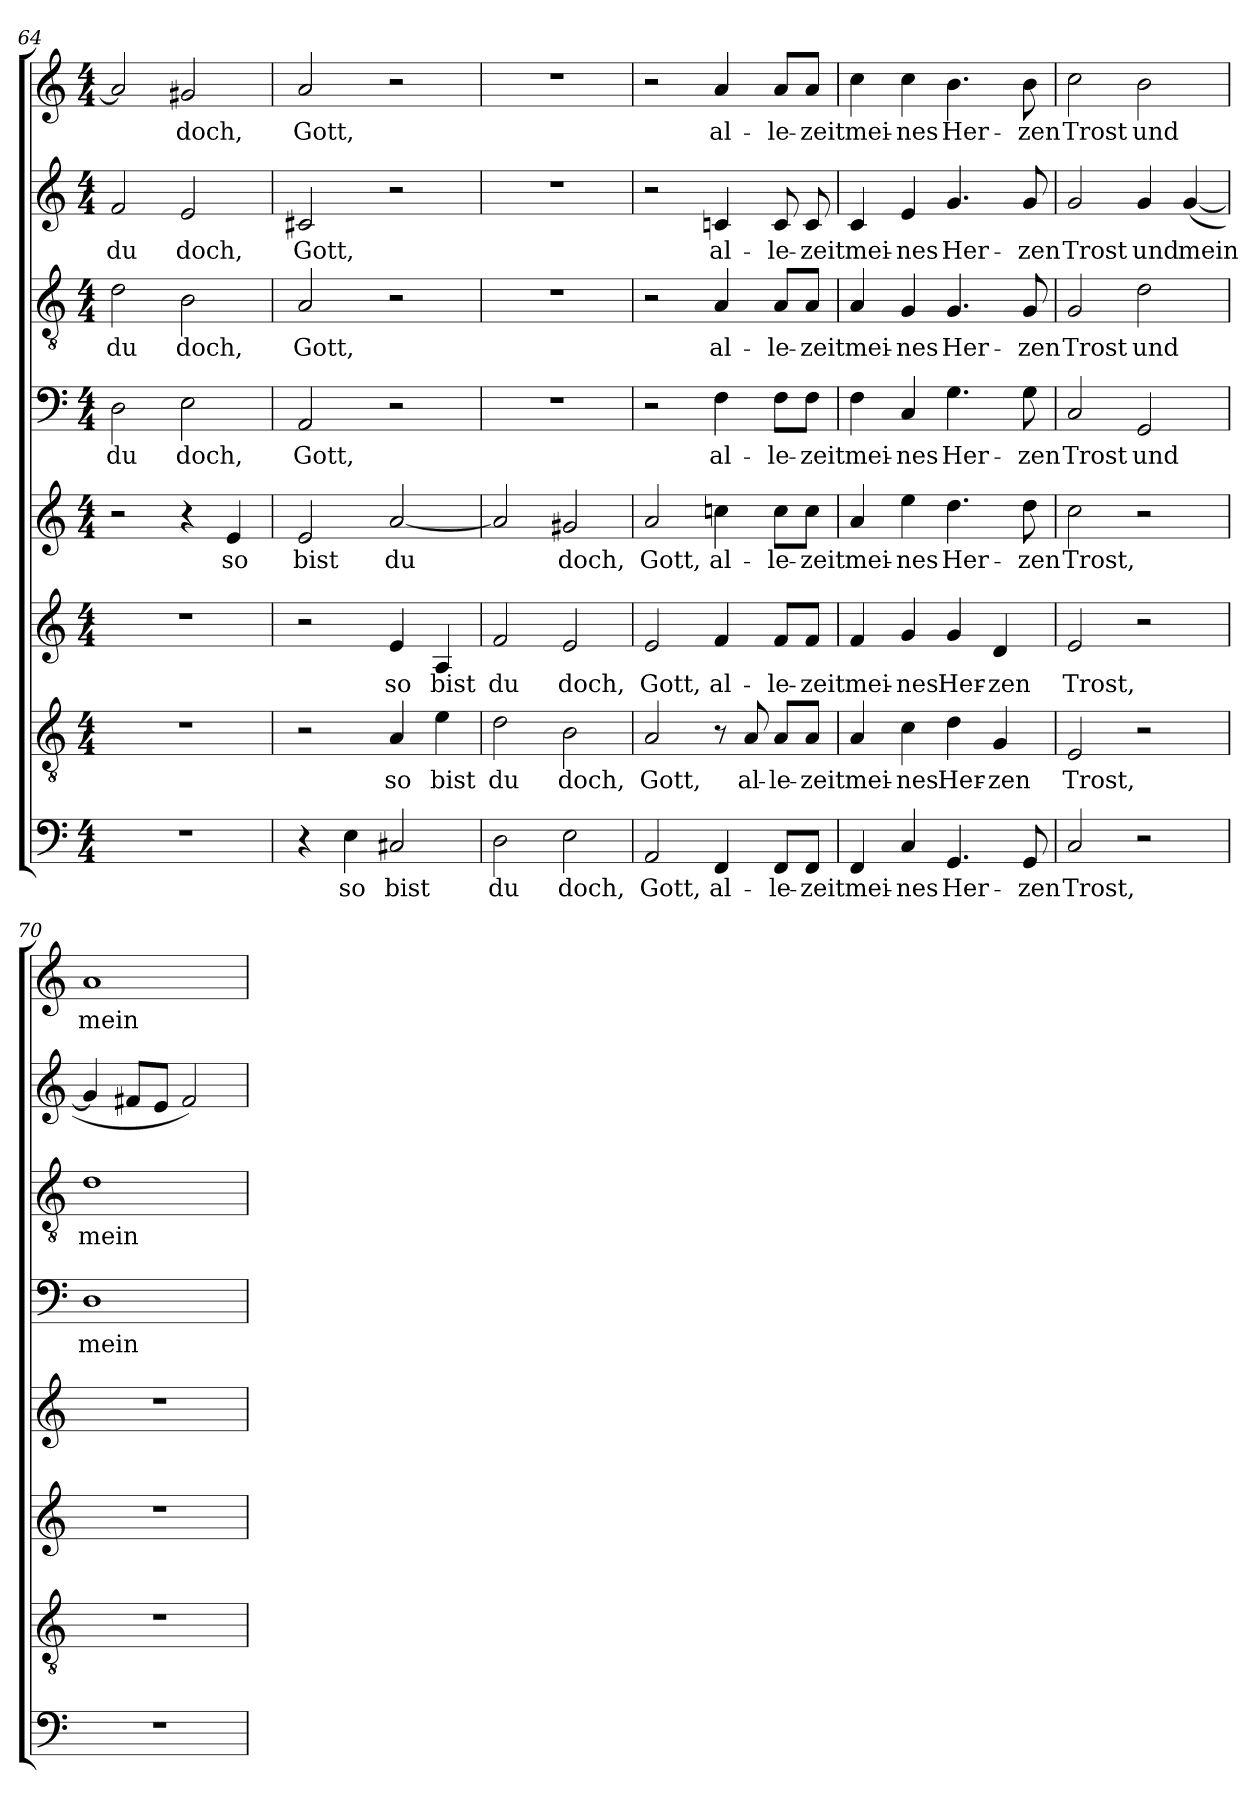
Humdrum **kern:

**kern	**text	**kern	**text	**kern	**text	**kern	**text	**kern	**text	**kern	**text	**kern	**text	**kern	**text
*part8	*part8	*part7	*part7	*part6	*part6	*part5	*part5	*part4	*part4	*part3	*part3	*part2	*part2	*part1	*part1
*staff8	*staff8	*staff7	*staff7	*staff6	*staff6	*staff5	*staff5	*staff4	*staff4	*staff3	*staff3	*staff2	*staff2	*staff1	*staff1
*clefF4	*	*clefGv2	*	*clefG2	*	*clefG2	*	*clefF4	*	*clefGv2	*	*clefG2	*	*clefG2	*
*k[]	*	*k[]	*	*k[]	*	*k[]	*	*k[]	*	*k[]	*	*k[]	*	*k[]	*
*C:	*	*C:	*	*C:	*	*C:	*	*C:	*	*C:	*	*C:	*	*C:	*
*M4/4	*	*M4/4	*	*M4/4	*	*M4/4	*	*M4/4	*	*M4/4	*	*M4/4	*	*M4/4	*
=64	=64	=64	=64	=64	=64	=64	=64	=64	=64	=64	=64	=64	=64	=64	=64
!	!	!	!	!	!	!	!	!	!LO:LY:b	!	!LO:LY:b	!	!LO:LY:b	!	!
1r	.	1r	.	1r	.	2r	.	2D\	du	2d\	du	2f/	du	2a/]	.
!	!	!	!	!	!	!	!	!	!LO:LY:b	!	!LO:LY:b	!	!LO:LY:b	!	!LO:LY:b
.	.	.	.	.	.	4r	.	2E\	doch,	2B\	doch,	2e/	doch,	2g#X/	doch,
!	!	!	!	!	!	!	!LO:LY:b	!	!	!	!	!	!	!	!
.	.	.	.	.	.	4e/	so	.	.	.	.	.	.	.	.
=65	=65	=65	=65	=65	=65	=65	=65	=65	=65	=65	=65	=65	=65	=65	=65
!	!	!	!	!	!	!	!LO:LY:b	!	!LO:LY:b	!	!LO:LY:b	!	!LO:LY:b	!	!LO:LY:b
4r	.	2r	.	2r	.	2e/	bist	2AA/	Gott,	2A/	Gott,	2c#X/	Gott,	2a/	Gott,
!	!LO:LY:b	!	!	!	!	!	!	!	!	!	!	!	!	!	!
4E\	so	.	.	.	.	.	.	.	.	.	.	.	.	.	.
!	!LO:LY:b	!	!LO:LY:b	!	!LO:LY:b	!	!LO:LY:b	!	!	!	!	!	!	!	!
2C#X/	bist	4A/	so	4e/	so	[2a/	du	2r	.	2r	.	2r	.	2r	.
!	!	!	!LO:LY:b	!	!LO:LY:b	!	!	!	!	!	!	!	!	!	!
.	.	4e\	bist	4A/	bist	.	.	.	.	.	.	.	.	.	.
=66	=66	=66	=66	=66	=66	=66	=66	=66	=66	=66	=66	=66	=66	=66	=66
!	!LO:LY:b	!	!LO:LY:b	!	!LO:LY:b	!	!	!	!	!	!	!	!	!	!
2D\	du	2d\	du	2f/	du	2a/]	.	1r	.	1r	.	1r	.	1r	.
!	!LO:LY:b	!	!LO:LY:b	!	!LO:LY:b	!	!LO:LY:b	!	!	!	!	!	!	!	!
2E\	doch,	2B\	doch,	2e/	doch,	2g#X/	doch,	.	.	.	.	.	.	.	.
=67	=67	=67	=67	=67	=67	=67	=67	=67	=67	=67	=67	=67	=67	=67	=67
!	!LO:LY:b	!	!LO:LY:b	!	!LO:LY:b	!	!LO:LY:b	!	!	!	!	!	!	!	!
2AA/	Gott,	2A/	Gott,	2e/	Gott,	2a/	Gott,	2r	.	2r	.	2r	.	2r	.
!	!LO:LY:b	!	!	!	!LO:LY:b	!	!LO:LY:b	!	!LO:LY:b	!	!LO:LY:b	!	!LO:LY:b	!	!LO:LY:b
4FF/	al-	8r	.	4f/	al-	4ccn\	al-	4F\	al-	4A/	al-	4cn/	al-	4a/	al-
!	!	!	!LO:LY:b	!	!	!	!	!	!	!	!	!	!	!	!
.	.	8A/	al-	.	.	.	.	.	.	.	.	.	.	.	.
!	!LO:LY:b	!	!LO:LY:b	!	!LO:LY:b	!	!LO:LY:b	!	!LO:LY:b	!	!LO:LY:b	!	!LO:LY:b	!	!LO:LY:b
8FF/L	-le-	8A/L	-le-	8f/L	-le-	8cc\L	-le-	8F\L	-le-	8A/L	-le-	8c/	-le-	8a/L	-le-
!	!LO:LY:b	!	!LO:LY:b	!	!LO:LY:b	!	!LO:LY:b	!	!LO:LY:b	!	!LO:LY:b	!	!LO:LY:b	!	!LO:LY:b
8FF/J	-zeit	8A/J	-zeit	8f/J	-zeit	8cc\J	-zeit	8F\J	-zeit	8A/J	-zeit	8c/	-zeit	8a/J	-zeit
=68	=68	=68	=68	=68	=68	=68	=68	=68	=68	=68	=68	=68	=68	=68	=68
!	!LO:LY:b	!	!LO:LY:b	!	!LO:LY:b	!	!LO:LY:b	!	!LO:LY:b	!	!LO:LY:b	!	!LO:LY:b	!	!LO:LY:b
4FF/	mei-	4A/	mei-	4f/	mei-	4a/	mei-	4F\	mei-	4A/	mei-	4c/	mei-	4cc\	mei-
!	!LO:LY:b	!	!LO:LY:b	!	!LO:LY:b	!	!LO:LY:b	!	!LO:LY:b	!	!LO:LY:b	!	!LO:LY:b	!	!LO:LY:b
4C/	-nes	4c\	-nes	4g/	-nes	4ee\	-nes	4C/	-nes	4G/	-nes	4e/	-nes	4cc\	-nes
!	!LO:LY:b	!	!LO:LY:b	!	!LO:LY:b	!	!LO:LY:b	!	!LO:LY:b	!	!LO:LY:b	!	!LO:LY:b	!	!LO:LY:b
4.GG/	Her-	4d\	Her-	4g/	Her-	4.dd\	Her-	4.G\	Her-	4.G/	Her-	4.g/	Her-	4.b\	Her-
!	!	!	!LO:LY:b	!	!LO:LY:b	!	!	!	!	!	!	!	!	!	!
.	.	4G/	-zen	4d/	-zen	.	.	.	.	.	.	.	.	.	.
!	!LO:LY:b	!	!	!	!	!	!LO:LY:b	!	!LO:LY:b	!	!LO:LY:b	!	!LO:LY:b	!	!LO:LY:b
8GG/	-zen	.	.	.	.	8dd\	-zen	8G\	-zen	8G/	-zen	8g/	-zen	8b\	-zen
!!LO:LB:g=z
=69	=69	=69	=69	=69	=69	=69	=69	=69	=69	=69	=69	=69	=69	=69	=69
!	!LO:LY:b	!	!LO:LY:b	!	!LO:LY:b	!	!LO:LY:b	!	!LO:LY:b	!	!LO:LY:b	!	!LO:LY:b	!	!LO:LY:b
2C/	Trost,	2E/	Trost,	2e/	Trost,	2cc\	Trost,	2C/	Trost	2G/	Trost	2g/	Trost	2cc\	Trost
!	!	!	!	!	!	!	!	!	!LO:LY:b	!	!LO:LY:b	!	!LO:LY:b	!	!LO:LY:b
2r	.	2r	.	2r	.	2r	.	2GG/	und	2d\	und	4g/	und	2b\	und
!	!	!	!	!	!	!	!	!	!	!	!	!	!LO:LY:b	!	!
.	.	.	.	.	.	.	.	.	.	.	.	(<[4g/	mein	.	.
=70	=70	=70	=70	=70	=70	=70	=70	=70	=70	=70	=70	=70	=70	=70	=70
!	!	!	!	!	!	!	!	!	!LO:LY:b	!	!LO:LY:b	!	!	!	!LO:LY:b
1r	.	1r	.	1r	.	1r	.	1D	mein	1d	mein	4g/]	.	1a	mein
.	.	.	.	.	.	.	.	.	.	.	.	8f#X/L	.	.	.
.	.	.	.	.	.	.	.	.	.	.	.	8e/J	.	.	.
.	.	.	.	.	.	.	.	.	.	.	.	2f#/)	.	.	.
=	=	=	=	=	=	=	=	=	=	=	=	=	=	=	=
*-	*-	*-	*-	*-	*-	*-	*-	*-	*-	*-	*-	*-	*-	*-	*-
